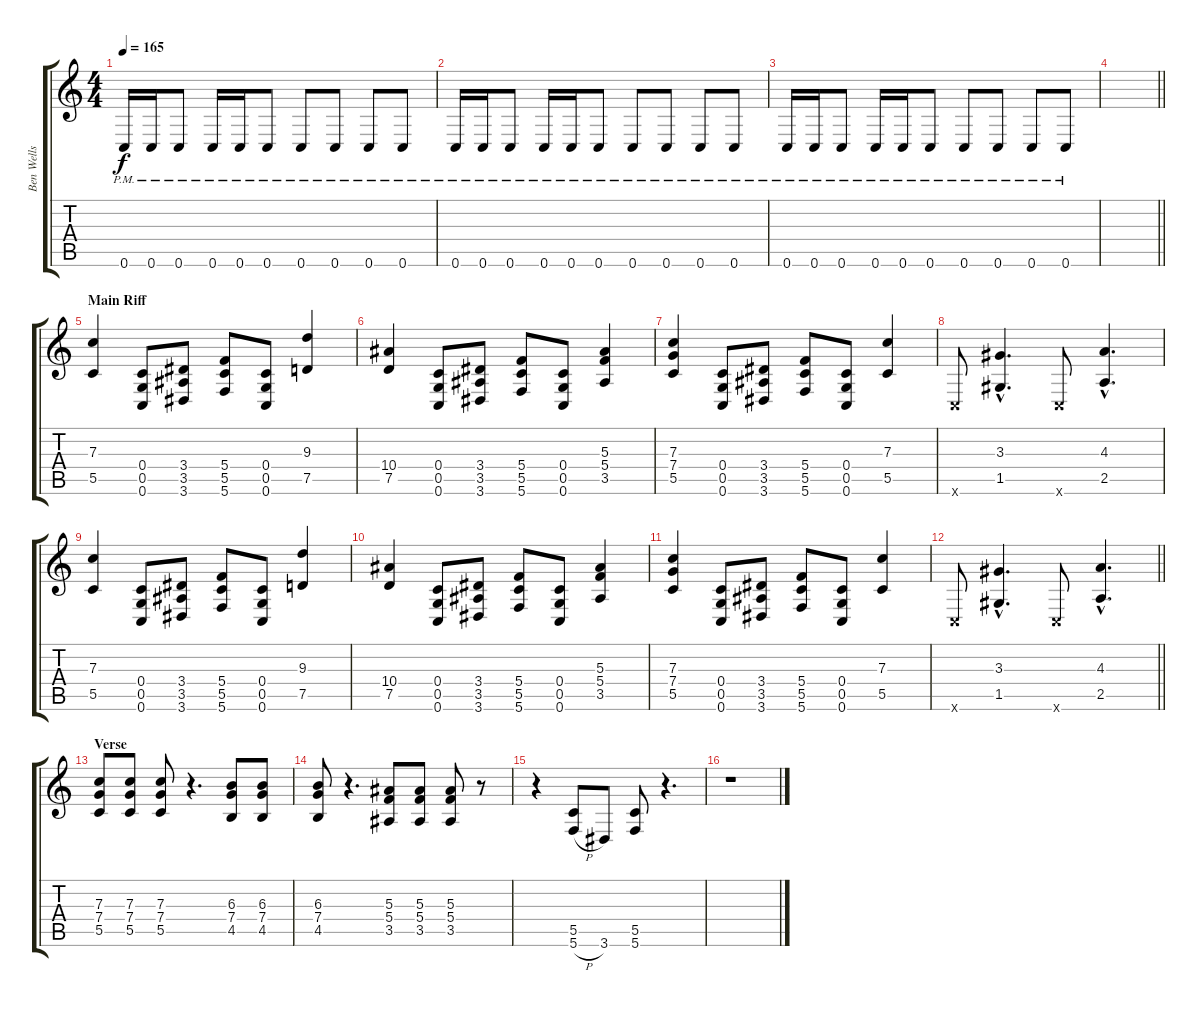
\track ("Ben Wells" "Ben Wells") {instrument distortionguitar}
\staff {score tabs}
\tuning (D4 A3 F3 C3 G2 C2) {hide}
\ts (4 4)
\tempo 165
\clef g2
\ks c
0.6{pm}.16{dy f} 0.6{pm}.16 0.6{pm}.8 0.6{pm}.16 0.6{pm}.16 0.6{pm}.8 0.6{pm}.8 0.6{pm}.8 0.6{pm}.8 0.6{pm}.8 |
0.6{pm}.16 0.6{pm}.16 0.6{pm}.8 0.6{pm}.16 0.6{pm}.16 0.6{pm}.8 0.6{pm}.8 0.6{pm}.8 0.6{pm}.8 0.6{pm}.8 |
0.6{pm}.16 0.6{pm}.16 0.6{pm}.8 0.6{pm}.16 0.6{pm}.16 0.6{pm}.8 0.6{pm}.8 0.6{pm}.8 0.6{pm}.8 0.6{pm}.8 |
\barLineRight lightlight
|
\section ("" "Main Riff")
(7.3 5.5).4 (0.4 0.5 0.6).8 (3.4 3.5 3.6).8 (5.4 5.5 5.6).8 (0.4 0.5 0.6).8 (9.3 7.5).4 |
(10.4 7.5).4 (0.4 0.5 0.6).8 (3.4 3.5 3.6).8 (5.4 5.5 5.6).8 (0.4 0.5 0.6).8 (5.3 5.4 3.5).4 |
(7.3 7.4 5.5).4 (0.4 0.5 0.6).8 (3.4 3.5 3.6).8 (5.4 5.5 5.6).8 (0.4 0.5 0.6).8 (7.3 5.5).4 |
0.6{x}.8 (3.3{hac} 1.5{hac}).4{d} 0.6{x}.8 (4.3{hac} 2.5{hac}).4{d} |
(7.3 5.5).4 (0.4 0.5 0.6).8 (3.4 3.5 3.6).8 (5.4 5.5 5.6).8 (0.4 0.5 0.6).8 (9.3 7.5).4 |
(10.4 7.5).4 (0.4 0.5 0.6).8 (3.4 3.5 3.6).8 (5.4 5.5 5.6).8 (0.4 0.5 0.6).8 (5.3 5.4 3.5).4 |
(7.3 7.4 5.5).4 (0.4 0.5 0.6).8 (3.4 3.5 3.6).8 (5.4 5.5 5.6).8 (0.4 0.5 0.6).8 (7.3 5.5).4 |
\barLineRight lightlight
0.6{x}.8 (3.3{hac} 1.5{hac}).4{d} 0.6{x}.8 (4.3{hac} 2.5{hac}).4{d} |
\section ("" "Verse")
(7.3 7.4 5.5).8 (7.3 7.4 5.5).8 (7.3 7.4 5.5).8 r.4{d} (6.3 7.4 4.5).8 (6.3 7.4 4.5).8 |
(6.3 7.4 4.5).8 r.4{d} (5.3 5.4 3.5).8 (5.3 5.4 3.5).8 (5.3 5.4 3.5).8 r.8 |
r.4 (5.5 5.6{h}).8 3.6.8 (5.5 5.6).8 r.4{d} |
r.1
